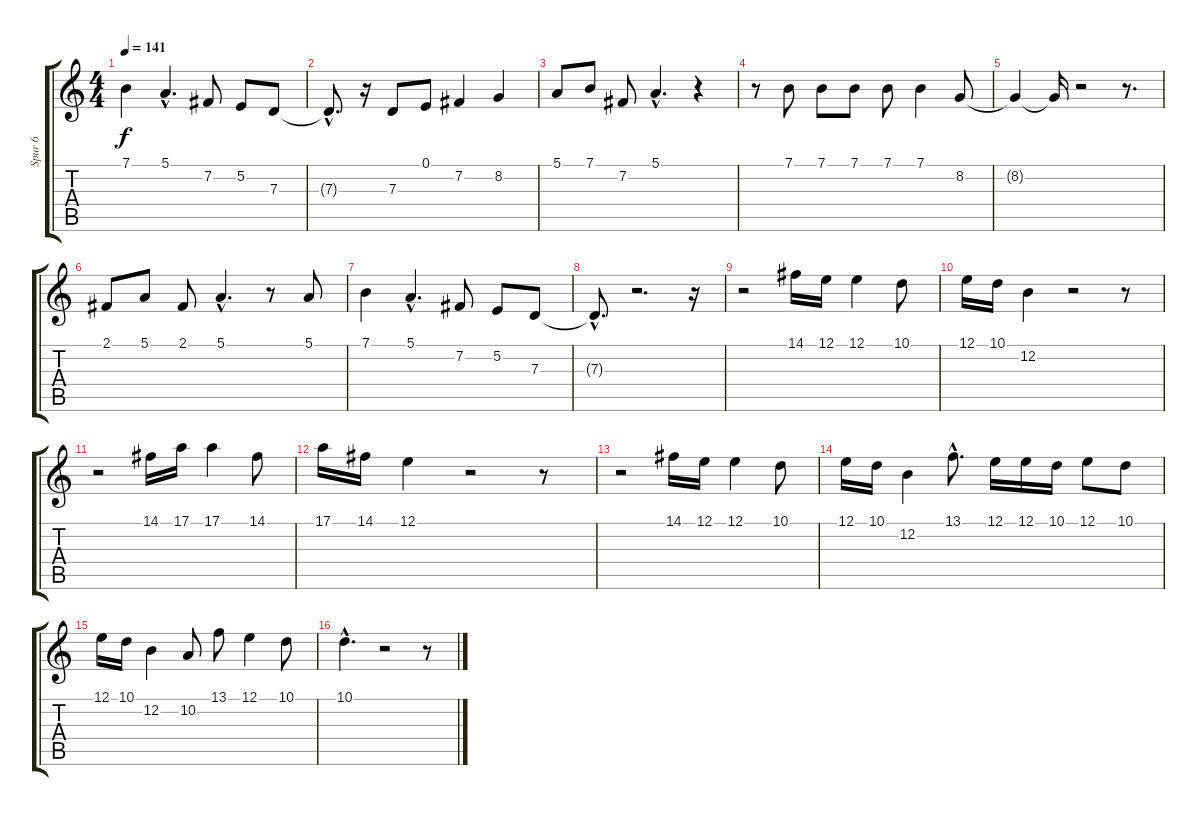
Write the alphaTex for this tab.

\track ("Spur 6" "Spur 6") {instrument lead6voice}
\staff {score tabs}
\tuning (E4 B3 G3 D3 A2 E2) {hide}
\ts (4 4)
\tempo 141
\clef g2
\ks c
7.1.4{dy f} 5.1{hac}.4{d} 7.2.8 5.2.8 7.3.8 |
7.3{hac t}.8{d} r.16 7.3.8 0.1.8 7.2.4 8.2.4 |
5.1.8 7.1.8 7.2.8 5.1{hac}.4{d} r.4 |
r.8 7.1.8 7.1.8 7.1.8 7.1.8 7.1.4 8.2.8 |
8.2{t}.4 8.2{t}.16 r.2 r.8{d} |
2.1.8 5.1.8 2.1.8 5.1{hac}.4{d} r.8 5.1.8 |
7.1.4 5.1{hac}.4{d} 7.2.8 5.2.8 7.3.8 |
7.3{hac t}.8{d} r.2{d} r.16 |
r.2 14.1.16 12.1.16 12.1.4 10.1.8 |
12.1.16 10.1.16 12.2.4 r.2 r.8 |
r.2 14.1.16 17.1.16 17.1.4 14.1.8 |
17.1.16 14.1.16 12.1.4 r.2 r.8 |
r.2 14.1.16 12.1.16 12.1.4 10.1.8 |
12.1.16 10.1.16 12.2.4 13.1{hac}.8{d} 12.1.16 12.1.16 10.1.16 12.1.8 10.1.8 |
12.1.16 10.1.16 12.2.4 10.2.8 13.1.8 12.1.4 10.1.8 |
10.1{hac}.4{d} r.2 r.8
